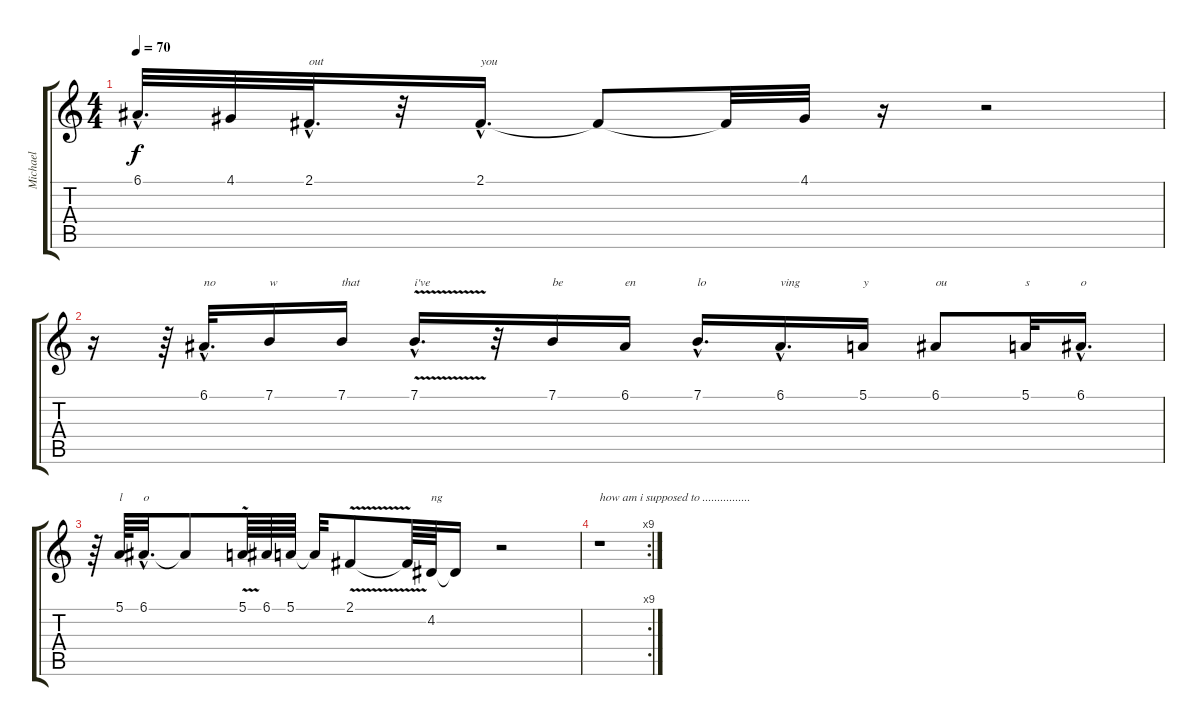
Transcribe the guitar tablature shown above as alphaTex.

\track ("Michael" "Michael") {instrument synthvoice}
\staff {score tabs}
\tuning (E4 B3 G3 D3 A2 E2) {hide}
\ts (4 4)
\tempo 70
\clef g2
\ks c
6.1{hac t}.32{d dy f} 4.1.32 2.1{hac}.32{d txt "out"} r.32 2.1{hac}.16{d txt "you"} 2.1{t}.8 2.1{t}.32 4.1.32 r.16 r.2 |
r.16 r.64 6.1{hac}.32{d txt "no"} 7.1.16{txt "w"} 7.1.16{txt "that"} 7.1{v hac}.16{d txt "i've"} r.32 7.1.16{txt "be"} 6.1.16{txt "en"} 7.1{hac}.16{d txt "lo"} 6.1{hac}.16{d txt "ving"} 5.1.16{txt "y"} 6.1.8{txt "ou"} 5.1.32{txt "s"} 6.1{hac}.16{d txt "o"} |
r.64 5.1.64{txt "l"} 6.1{hac}.32{d txt "o"} 6.1{t}.8 5.1{v}.64 6.1.64 5.1.64 5.1{t}.32 2.1{v}.8 2.1{t}.64 4.2.64{txt "ng"} 4.2{t}.16 r.2 |
\rc 9
r.1{txt "how am i supposed to ................"}
